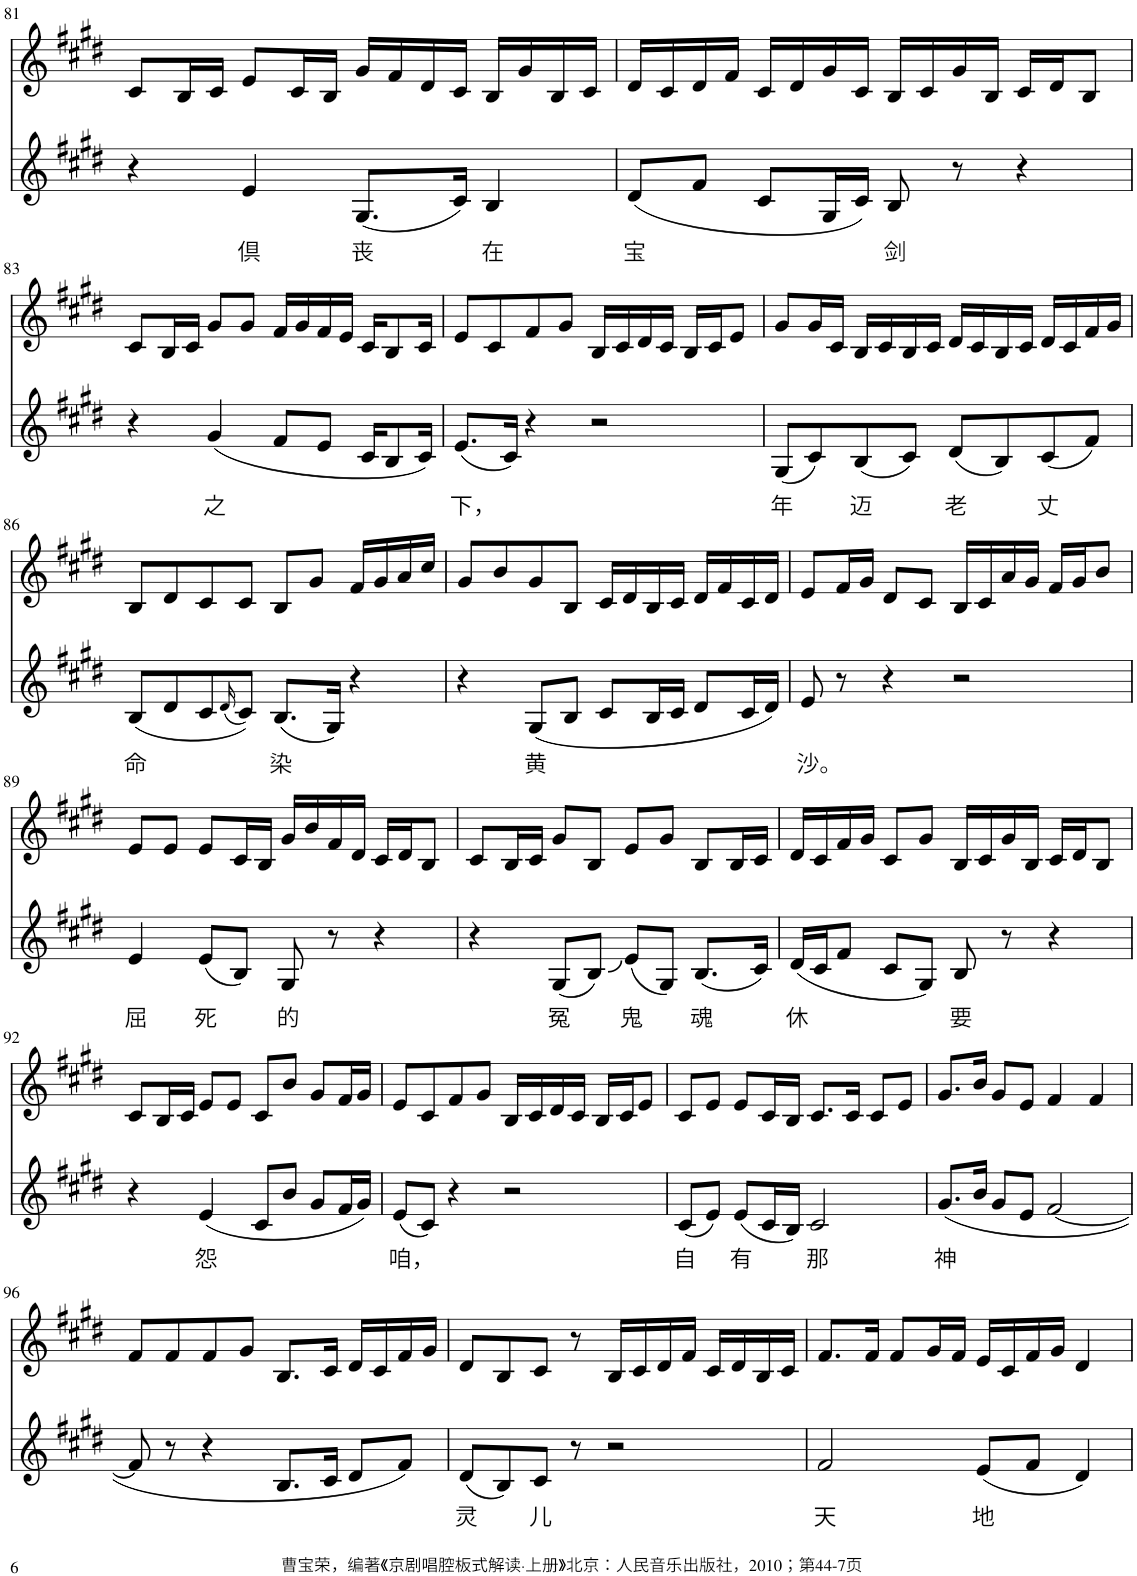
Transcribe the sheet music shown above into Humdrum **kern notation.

**kern	**text	**kern
*part2	*part2	*part1
*staff2	*staff2	*staff1
*I"Piano	*	*I"Piano
*I'Pno	*	*I'Pno
!!LO:PB:g=z
*clefG2	*	*clefG2
*k[f#c#g#d#]	*	*k[f#c#g#d#]
*M4/4	*	*M4/4
=81	=81	=81
4r	.	8c#/L
.	.	16B/L
.	.	16c#/JJ
!	!LO:LY:b	!
4e/	倶	8e/L
.	.	16c#/L
.	.	16B/JJ
!	!LO:LY:b	!
(8.G#/L	丧	16g#/LL
.	.	16f#/
.	.	16d#/
16c#/Jk)	.	16c#/JJ
!	!LO:LY:b	!
4B/	在	16B/LL
.	.	16g#/
.	.	16B/
.	.	16c#/JJ
=82	=82	=82
!	!LO:LY:b	!
(8d#/L	宝	16d#/LL
.	.	16c#/
8f#/J	.	16d#/
.	.	16f#/JJ
8c#/L	.	16c#/LL
.	.	16d#/
16G#/L	.	16g#/
16c#/JJ)	.	16c#/JJ
!	!LO:LY:b	!
8B/	剑	16B/LL
.	.	16c#/
8r	.	16g#/
.	.	16B/JJ
4r	.	16c#/LL
.	.	16d#/J
.	.	8B/J
!!LO:LB:g=z
=83	=83	=83
4r	.	8c#/L
.	.	16B/L
.	.	16c#/JJ
!	!LO:LY:b	!
(4g#/	之	8g#/L
.	.	8g#/J
8f#/L	.	16f#/LL
.	.	16g#/
8e/J	.	16f#/
.	.	16e/JJ
16c#/KL	.	16c#/KL
8B/	.	8B/
16c#/Jk)	.	16c#/Jk
=84	=84	=84
!	!LO:LY:b	!
(8.e/L	下，	8e/L
.	.	8c#/
16c#/Jk)	.	.
4r	.	8f#/
.	.	8g#/J
2r	.	16B/LL
.	.	16c#/
.	.	16d#/
.	.	16c#/JJ
.	.	16B/LL
.	.	16c#/J
.	.	8e/J
=85	=85	=85
!	!LO:LY:b	!
(8G#/L	年	8g#/L
8c#/)	.	16g#/L
.	.	16c#/JJ
!	!LO:LY:b	!
(8B/	迈	16B/LL
.	.	16c#/
8c#/J)	.	16B/
.	.	16c#/JJ
!	!LO:LY:b	!
(8d#/L	老	16d#/LL
.	.	16c#/
8B/)	.	16B/
.	.	16c#/JJ
!	!LO:LY:b	!
(8c#/	丈	16d#/LL
.	.	16c#/
8f#/J)	.	16f#/
.	.	16g#/JJ
!!LO:LB:g=z
=86	=86	=86
!	!LO:LY:b	!
(8B/L	命	8B/L
8d#/	.	8d#/
8c#/	.	8c#/
(16qd#/	.	.
8c#/J))	.	8c#/J
!	!LO:LY:b	!
(8.B/L	染	8B/L
.	.	8g#/J
16G#/Jk)	.	.
4r	.	16f#/LL
.	.	16g#/
.	.	16a/
.	.	16cc#/JJ
=87	=87	=87
4r	.	8g#/L
.	.	8b/
!	!LO:LY:b	!
(8G#/L	黄	8g#/
8B/J	.	8B/J
8c#/L	.	16c#/LL
.	.	16d#/
16B/L	.	16B/
16c#/JJ	.	16c#/JJ
8d#/L	.	16d#/LL
.	.	16f#/
16c#/L	.	16c#/
16d#/JJ)	.	16d#/JJ
=88	=88	=88
!	!LO:LY:b	!
8e/	沙。	8e/L
8r	.	16f#/L
.	.	16g#/JJ
4r	.	8d#/L
.	.	8c#/J
2r	.	16B/LL
.	.	16c#/
.	.	16a/
.	.	16g#/JJ
.	.	16f#/LL
.	.	16g#/J
.	.	8b/J
!!LO:LB:g=z
=89	=89	=89
!	!LO:LY:b	!
4e/	屈	8e/L
.	.	8e/J
!	!LO:LY:b	!
(8e/L	死	8e/L
8B/J)	.	16c#/L
.	.	16B/JJ
!	!LO:LY:b	!
8G#/	的	16g#/LL
.	.	16b/
8r	.	16f#/
.	.	16d#/JJ
4r	.	16c#/LL
.	.	16d#/J
.	.	8B/J
=90	=90	=90
4r	.	8c#/L
.	.	16B/L
.	.	16c#/JJ
!	!LO:LY:b	!
(8G#/L	冤	8g#/L
8B/J)	.	8B/J
!	!LO:LY:b	!
(8e/L	鬼	8e/L
8G#/J)	.	8g#/J
!	!LO:LY:b	!
(8.B/L	魂	8B/L
.	.	16B/L
16c#/Jk)	.	16c#/JJ
=91	=91	=91
!	!LO:LY:b	!
(16d#/LL	休	16d#/LL
16c#/J	.	16c#/
8f#/J	.	16f#/
.	.	16g#/JJ
8c#/L	.	8c#/L
8G#/J)	.	8g#/J
!	!LO:LY:b	!
8B/	要	16B/LL
.	.	16c#/
8r	.	16g#/
.	.	16B/JJ
4r	.	16c#/LL
.	.	16d#/J
.	.	8B/J
!!LO:LB:g=z
=92	=92	=92
4r	.	8c#/L
.	.	16B/L
.	.	16c#/JJ
!	!LO:LY:b	!
(4e/	怨	8e/L
.	.	8e/J
8c#/L	.	8c#/L
8b/J	.	8b/J
8g#/L	.	8g#/L
16f#/L	.	16f#/L
16g#/JJ)	.	16g#/JJ
=93	=93	=93
!	!LO:LY:b	!
(8e/L	咱，	8e/L
8c#/J)	.	8c#/
4r	.	8f#/
.	.	8g#/J
2r	.	16B/LL
.	.	16c#/
.	.	16d#/
.	.	16c#/JJ
.	.	16B/LL
.	.	16c#/J
.	.	8e/J
=94	=94	=94
!	!LO:LY:b	!
(8c#/L	自	8c#/L
8e/J)	.	8e/J
!	!LO:LY:b	!
(8e/L	有	8e/L
16c#/L	.	16c#/L
16B/JJ)	.	16B/JJ
!	!LO:LY:b	!
2c#/	那	8.c#/L
.	.	16c#/Jk
.	.	8c#/L
.	.	8e/J
=95	=95	=95
!	!LO:LY:b	!
(8.g#/L	神	8.g#/L
16b/Jk	.	16b/Jk
8g#/L	.	8g#/L
8e/J	.	8e/J
[2f#/	.	4f#/
.	.	4f#/
!!LO:LB:g=z
=96	=96	=96
8f#/]	.	8f#/L
8r	.	8f#/
4r	.	8f#/
.	.	8g#/J
8.B/L	.	8.B/L
16c#/Jk	.	16c#/Jk
8d#/L	.	16d#/LL
.	.	16c#/
8f#/J)	.	16f#/
.	.	16g#/JJ
=97	=97	=97
!	!LO:LY:b	!
(8d#/L	灵	8d#/L
8B/)	.	8B/
!	!LO:LY:b	!
8c#/J	儿	8c#/J
8r	.	8r
2r	.	16B/LL
.	.	16c#/
.	.	16d#/
.	.	16f#/JJ
.	.	16c#/LL
.	.	16d#/
.	.	16B/
.	.	16c#/JJ
=98	=98	=98
!	!LO:LY:b	!
2f#/	天	8.f#/L
.	.	16f#/Jk
.	.	8f#/L
.	.	16g#/L
.	.	16f#/JJ
!	!LO:LY:b	!
(8e/L	地	16e/LL
.	.	16c#/
8f#/J	.	16f#/
.	.	16g#/JJ
4d#/)	.	4d#/
=	=	=
*-	*-	*-
